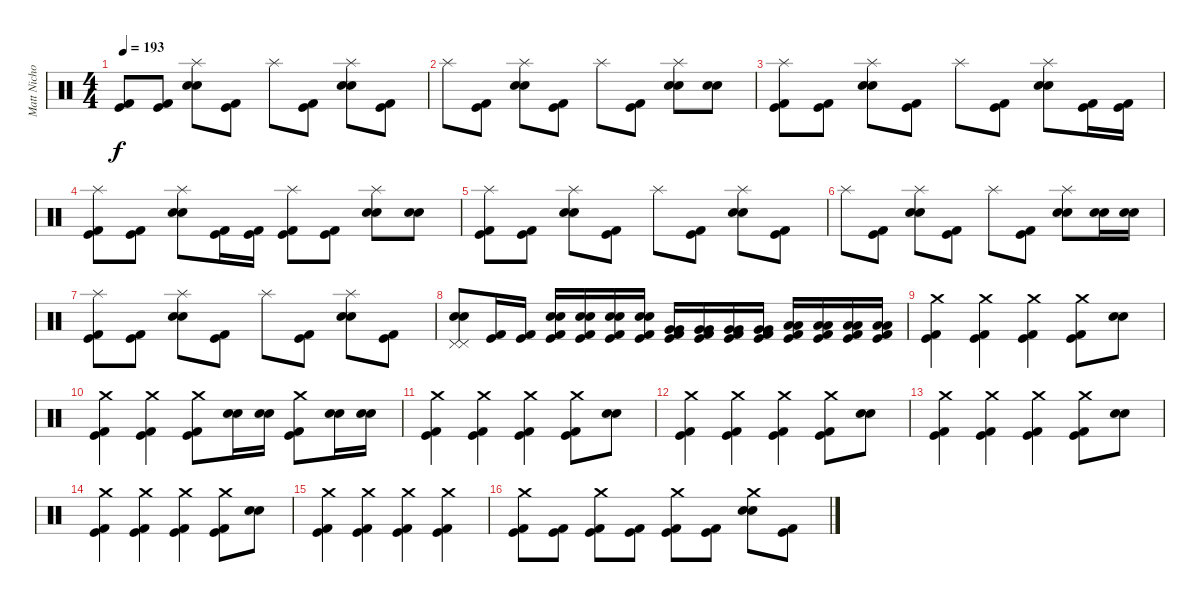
\track ("Matt Nicholls" "Matt Nicho") {instrument percussion}
\staff {score}
\articulation defaults
\ts (4 4)
\tempo 193
\clef neutral
\ks c
("Kick (hit)" "Kick (hit) 2").8{dy f} ("Kick (hit)" "Kick (hit) 2").8 ("Splash (hit)" "Electric Snare (hit)" "Snare (hit) 2").8 ("Kick (hit)" "Kick (hit) 2").8 "Splash (hit)".8 ("Kick (hit)" "Kick (hit) 2").8 ("Splash (hit)" "Electric Snare (hit)" "Snare (hit) 2").8 ("Kick (hit)" "Kick (hit) 2").8 |
"Splash (hit)".8 ("Kick (hit)" "Kick (hit) 2").8 ("Splash (hit)" "Electric Snare (hit)" "Snare (hit) 2").8 ("Kick (hit)" "Kick (hit) 2").8 "Splash (hit)".8 ("Kick (hit)" "Kick (hit) 2").8 ("Splash (hit)" "Electric Snare (hit)" "Snare (hit) 2").8 ("Electric Snare (hit)" "Snare (hit) 2").8 |
("Splash (hit)" "Kick (hit)" "Kick (hit) 2").8 ("Kick (hit)" "Kick (hit) 2").8 ("Splash (hit)" "Electric Snare (hit)" "Snare (hit) 2").8 ("Kick (hit)" "Kick (hit) 2").8 "Splash (hit)".8 ("Kick (hit)" "Kick (hit) 2").8 ("Splash (hit)" "Electric Snare (hit)" "Snare (hit) 2").8 ("Kick (hit)" "Kick (hit) 2").16 ("Kick (hit)" "Kick (hit) 2").16 |
("Splash (hit)" "Kick (hit)" "Kick (hit) 2").8 ("Kick (hit)" "Kick (hit) 2").8 ("Splash (hit)" "Electric Snare (hit)" "Snare (hit) 2").8 ("Kick (hit)" "Kick (hit) 2").16 ("Kick (hit)" "Kick (hit) 2").16 ("Splash (hit)" "Kick (hit)" "Kick (hit) 2").8 ("Kick (hit)" "Kick (hit) 2").8 ("Splash (hit)" "Electric Snare (hit)" "Snare (hit) 2").8 ("Electric Snare (hit)" "Snare (hit) 2").8 |
("Splash (hit)" "Kick (hit)" "Kick (hit) 2").8 ("Kick (hit)" "Kick (hit) 2").8 ("Splash (hit)" "Electric Snare (hit)" "Snare (hit) 2").8 ("Kick (hit)" "Kick (hit) 2").8 "Splash (hit)".8 ("Kick (hit)" "Kick (hit) 2").8 ("Splash (hit)" "Electric Snare (hit)" "Snare (hit) 2").8 ("Kick (hit)" "Kick (hit) 2").8 |
"Splash (hit)".8 ("Kick (hit)" "Kick (hit) 2").8 ("Splash (hit)" "Electric Snare (hit)" "Snare (hit) 2").8 ("Kick (hit)" "Kick (hit) 2").8 "Splash (hit)".8 ("Kick (hit)" "Kick (hit) 2").8 ("Splash (hit)" "Electric Snare (hit)" "Snare (hit) 2").8 ("Electric Snare (hit)" "Snare (hit) 2").16 ("Electric Snare (hit)" "Snare (hit) 2").16 |
("Splash (hit)" "Kick (hit)" "Kick (hit) 2").8 ("Kick (hit)" "Kick (hit) 2").8 ("Splash (hit)" "Electric Snare (hit)" "Snare (hit) 2").8 ("Kick (hit)" "Kick (hit) 2").8 "Splash (hit)".8 ("Kick (hit)" "Kick (hit) 2").8 ("Splash (hit)" "Electric Snare (hit)" "Snare (hit) 2").8 ("Kick (hit)" "Kick (hit) 2").8 |
("Pedal Hi-Hat (hit)" "Pedal Hi-Hat (hit)" "Electric Snare (hit)" "Snare (hit) 2").8 ("Kick (hit)" "Kick (hit) 2").16 ("Kick (hit)" "Kick (hit) 2").16 ("Electric Snare (hit)" "Snare (hit) 2" "Kick (hit)" "Kick (hit) 2").16 ("Electric Snare (hit)" "Snare (hit) 2" "Kick (hit)" "Kick (hit) 2").16 ("Electric Snare (hit)" "Snare (hit) 2" "Kick (hit)" "Kick (hit) 2").16 ("Electric Snare (hit)" "Snare (hit) 2" "Kick (hit)" "Kick (hit) 2").16 ("Very Low Tom (hit)" "Very Low Tom (hit)" "Kick (hit)" "Kick (hit) 2").16 ("Very Low Tom (hit)" "Very Low Tom (hit)" "Kick (hit)" "Kick (hit) 2").16 ("Very Low Tom (hit)" "Very Low Tom (hit)" "Kick (hit)" "Kick (hit) 2").16 ("Very Low Tom (hit)" "Very Low Tom (hit)" "Kick (hit)" "Kick (hit) 2").16 ("Low Floor Tom (hit)" "Low Floor Tom (hit)" "Kick (hit)" "Kick (hit) 2").16 ("Low Floor Tom (hit)" "Low Floor Tom (hit)" "Kick (hit)" "Kick (hit) 2").16 ("Low Floor Tom (hit)" "Low Floor Tom (hit)" "Kick (hit)" "Kick (hit) 2").16 ("Low Floor Tom (hit)" "Low Floor Tom (hit)" "Kick (hit)" "Kick (hit) 2").16 |
("Crash medium (hit)" "Kick (hit)" "Kick (hit) 2").4 ("Crash medium (hit)" "Kick (hit)" "Kick (hit) 2").4 ("Crash medium (hit)" "Kick (hit)" "Kick (hit) 2").4 ("Crash medium (hit)" "Kick (hit)" "Kick (hit) 2").8 ("Electric Snare (hit)" "Snare (hit) 2").8 |
("Crash medium (hit)" "Kick (hit)" "Kick (hit) 2").4 ("Crash medium (hit)" "Kick (hit)" "Kick (hit) 2").4 ("Crash medium (hit)" "Kick (hit)" "Kick (hit) 2").8 ("Electric Snare (hit)" "Snare (hit) 2").16 ("Electric Snare (hit)" "Snare (hit) 2").16 ("Crash medium (hit)" "Kick (hit)" "Kick (hit) 2").8 ("Electric Snare (hit)" "Snare (hit) 2").16 ("Electric Snare (hit)" "Snare (hit) 2").16 |
("Crash medium (hit)" "Kick (hit)" "Kick (hit) 2").4 ("Crash medium (hit)" "Kick (hit)" "Kick (hit) 2").4 ("Crash medium (hit)" "Kick (hit)" "Kick (hit) 2").4 ("Crash medium (hit)" "Kick (hit)" "Kick (hit) 2").8 ("Electric Snare (hit)" "Snare (hit) 2").8 |
("Crash medium (hit)" "Kick (hit)" "Kick (hit) 2").4 ("Crash medium (hit)" "Kick (hit)" "Kick (hit) 2").4 ("Crash medium (hit)" "Kick (hit)" "Kick (hit) 2").4 ("Crash medium (hit)" "Kick (hit)" "Kick (hit) 2").8 ("Electric Snare (hit)" "Snare (hit) 2").8 |
("Crash medium (hit)" "Kick (hit)" "Kick (hit) 2").4 ("Crash medium (hit)" "Kick (hit)" "Kick (hit) 2").4 ("Crash medium (hit)" "Kick (hit)" "Kick (hit) 2").4 ("Crash medium (hit)" "Kick (hit)" "Kick (hit) 2").8 ("Electric Snare (hit)" "Snare (hit) 2").8 |
("Crash medium (hit)" "Kick (hit)" "Kick (hit) 2").4 ("Crash medium (hit)" "Kick (hit)" "Kick (hit) 2").4 ("Crash medium (hit)" "Kick (hit)" "Kick (hit) 2").4 ("Crash medium (hit)" "Kick (hit)" "Kick (hit) 2").8 ("Electric Snare (hit)" "Snare (hit) 2").8 |
("Crash medium (hit)" "Kick (hit)" "Kick (hit) 2").4 ("Crash medium (hit)" "Kick (hit)" "Kick (hit) 2").4 ("Crash medium (hit)" "Kick (hit)" "Kick (hit) 2").4 ("Crash medium (hit)" "Kick (hit)" "Kick (hit) 2").4 |
("Crash medium (hit)" "Kick (hit)" "Kick (hit) 2").8 ("Kick (hit)" "Kick (hit) 2").8 ("Crash medium (hit)" "Kick (hit)" "Kick (hit) 2").8 ("Kick (hit)" "Kick (hit) 2").8 ("Crash medium (hit)" "Kick (hit)" "Kick (hit) 2").8 ("Kick (hit)" "Kick (hit) 2").8 ("Crash medium (hit)" "Electric Snare (hit)" "Snare (hit) 2").8 ("Kick (hit)" "Kick (hit) 2").8
